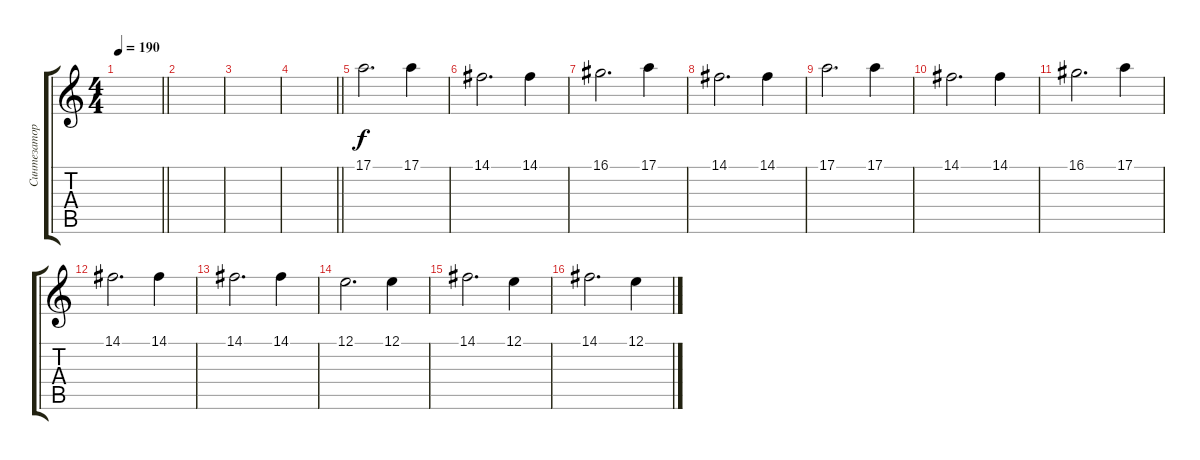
\track ("Синтезатор" "Синтезатор") {instrument acousticgrandpiano}
\staff {score tabs}
\tuning (E4 B3 G3 D3 A2 E2) {hide}
\ts (4 4)
\tempo 190
\clef g2
\barLineRight lightlight
\ks c
|
|
|
\barLineRight lightlight
|
\section ("" "")
17.1.2{d} 17.1.4 |
14.1.2{d} 14.1.4 |
16.1.2{d} 17.1.4 |
14.1.2{d} 14.1.4 |
17.1.2{d} 17.1.4 |
14.1.2{d} 14.1.4 |
16.1.2{d} 17.1.4 |
14.1.2{d} 14.1.4 |
14.1.2{d} 14.1.4 |
12.1.2{d} 12.1.4 |
14.1.2{d} 12.1.4 |
14.1.2{d} 12.1.4
